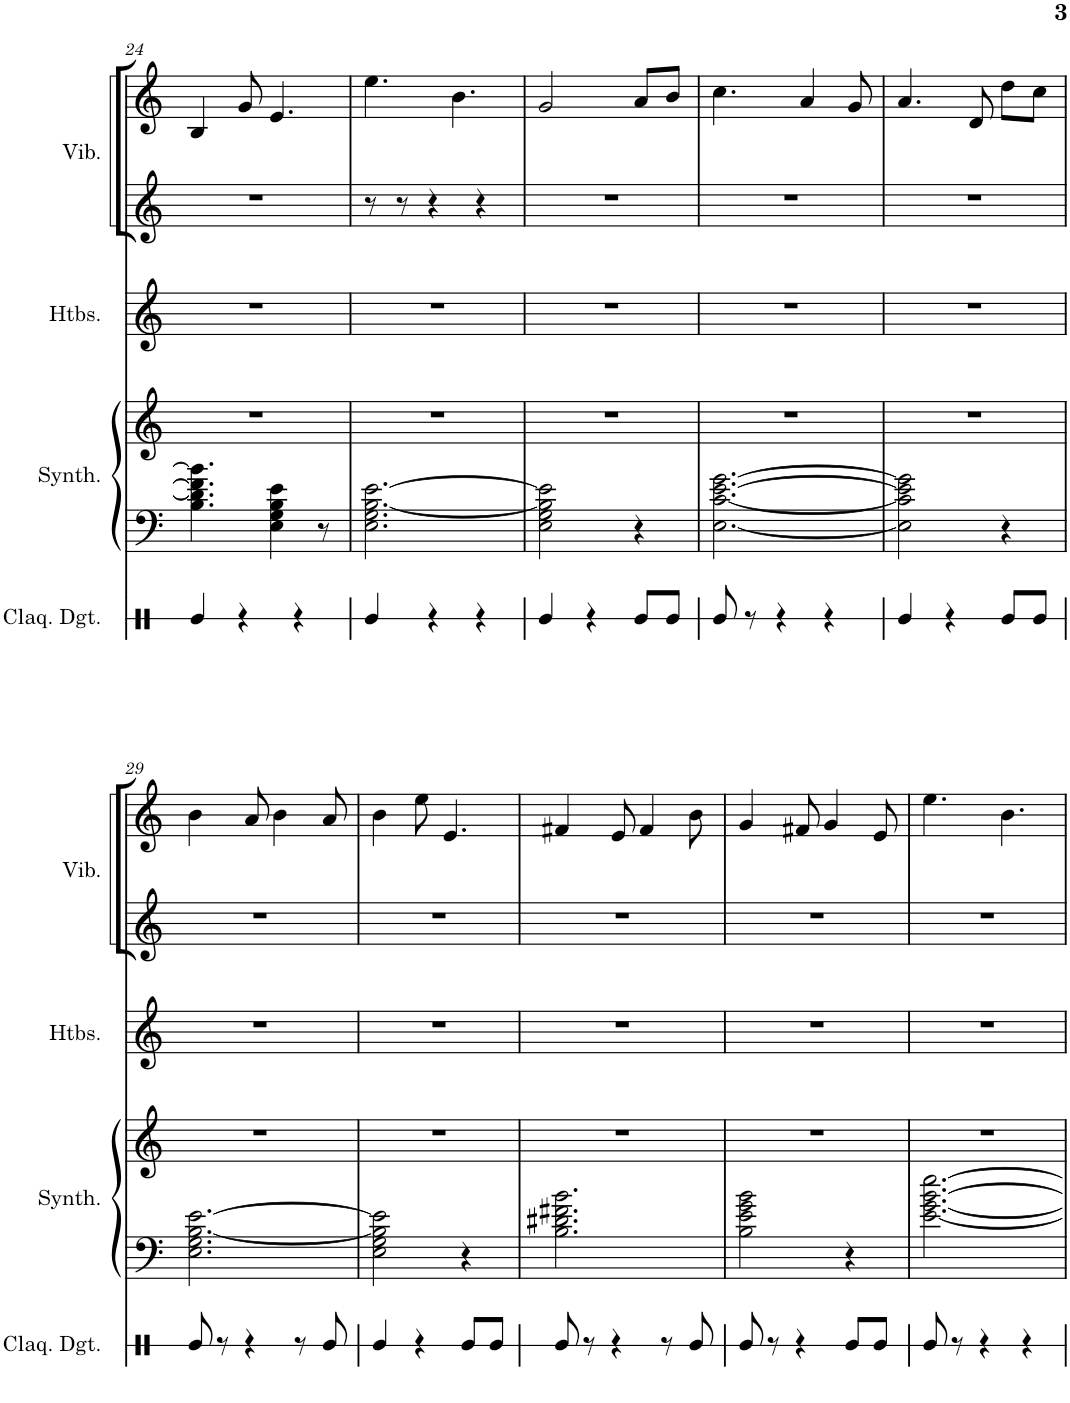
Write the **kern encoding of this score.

**kern	**kern	**kern	**kern	**kern	**kern
*part4	*part3	*part3	*part2	*part1	*part1
*staff6	*staff5	*staff4	*staff3	*staff2	*staff1
*I"Claquement de doigts	*I"Synthétiseur chaud	*	*I"Hautbois	*I"Vibraphone	*
*I'Claq. Dgt.	*I'Synth.	*	*I'Htbs.	*I'Vib.	*
!!LO:PB:g=z
*clefX	*clefF4	*clefG2	*clefG2	*clefG2	*clefG2
*k[]	*k[]	*k[]	*k[]	*k[]	*k[]
*M3/4	*M3/4	*M3/4	*M3/4	*M3/4	*M3/4
=24	=24	=24	=24	=24	=24
4Re/	4.B\ 4.d#\] 4.f#\] 4.b\]	2.r	2.r	2.r	4B/
4r	.	.	.	.	8g/
.	4E\ 4G\ 4B\ 4e\	.	.	.	4.e/
4r	.	.	.	.	.
.	8r	.	.	.	.
=25	=25	=25	=25	=25	=25
4Re/	2.E\ 2.G\ [2.B\ [2.e\	2.r	2.r	8r	4.ee\
.	.	.	.	8r	.
4r	.	.	.	4r	.
.	.	.	.	.	4.b\
4r	.	.	.	4r	.
=26	=26	=26	=26	=26	=26
4Re/	2E\ 2G\ 2B\] 2e\]	2.r	2.r	2.r	2g/
4r	.	.	.	.	.
8Re/L	4r	.	.	.	8a/L
8Re/J	.	.	.	.	8b/J
=27	=27	=27	=27	=27	=27
8Re/	[2.E\ [2.c\ [2.e\ [2.g\	2.r	2.r	2.r	4.cc\
8r	.	.	.	.	.
4r	.	.	.	.	.
.	.	.	.	.	4a/
4r	.	.	.	.	.
.	.	.	.	.	8g/
=28	=28	=28	=28	=28	=28
4Re/	2E\] 2c\] 2e\] 2g\]	2.r	2.r	2.r	4.a/
4r	.	.	.	.	.
.	.	.	.	.	8d/
8Re/L	4r	.	.	.	8dd\L
8Re/J	.	.	.	.	8cc\J
!!LO:LB:g=z
=29	=29	=29	=29	=29	=29
8Re/	2.E\ 2.G\ [2.B\ [2.e\	2.r	2.r	2.r	4b\
8r	.	.	.	.	.
4r	.	.	.	.	8a/
.	.	.	.	.	4b\
8r	.	.	.	.	.
8Re/	.	.	.	.	8a/
=30	=30	=30	=30	=30	=30
4Re/	2E\ 2G\ 2B\] 2e\]	2.r	2.r	2.r	4b\
4r	.	.	.	.	8ee\
.	.	.	.	.	4.e/
8Re/L	4r	.	.	.	.
8Re/J	.	.	.	.	.
=31	=31	=31	=31	=31	=31
8Re/	2.B\ 2.d#X\ 2.f#X\ 2.b\	2.r	2.r	2.r	4f#X/
8r	.	.	.	.	.
4r	.	.	.	.	8e/
.	.	.	.	.	4f#/
8r	.	.	.	.	.
8Re/	.	.	.	.	8b\
=32	=32	=32	=32	=32	=32
8Re/	2B\ 2e\ 2g\ 2b\	2.r	2.r	2.r	4g/
8r	.	.	.	.	.
4r	.	.	.	.	8f#X/
.	.	.	.	.	4g/
8Re/L	4r	.	.	.	.
8Re/J	.	.	.	.	8e/
=33	=33	=33	=33	=33	=33
8Re/	[2.e\ [2.g\ [2.b\ [2.ee\	2.r	2.r	2.r	4.ee\
8r	.	.	.	.	.
4r	.	.	.	.	.
.	.	.	.	.	4.b\
4r	.	.	.	.	.
=	=	=	=	=	=
*-	*-	*-	*-	*-	*-
